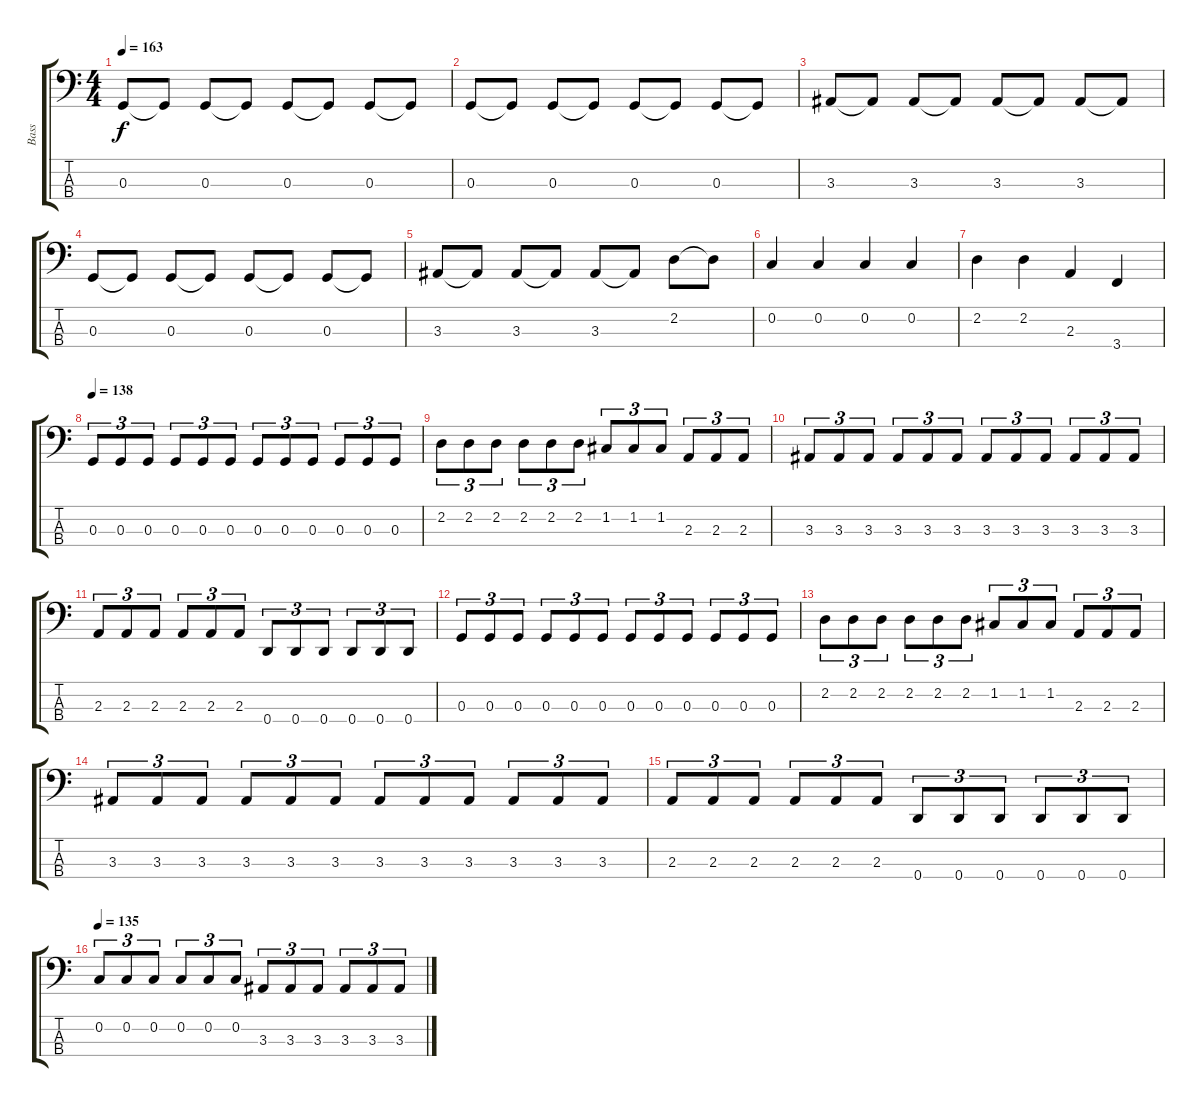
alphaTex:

\track ("Bass" "Bass") {instrument electricbasspick}
\staff {score tabs}
\tuning (F2 C2 G1 D1) {hide}
\ts (4 4)
\tempo 163
\clef f4
\ks c
0.3.8{dy f} 0.3{t}.8 0.3.8 0.3{t}.8 0.3.8 0.3{t}.8 0.3.8 0.3{t}.8 |
0.3.8 0.3{t}.8 0.3.8 0.3{t}.8 0.3.8 0.3{t}.8 0.3.8 0.3{t}.8 |
3.3.8 3.3{t}.8 3.3.8 3.3{t}.8 3.3.8 3.3{t}.8 3.3.8 3.3{t}.8 |
0.3.8 0.3{t}.8 0.3.8 0.3{t}.8 0.3.8 0.3{t}.8 0.3.8 0.3{t}.8 |
3.3.8 3.3{t}.8 3.3.8 3.3{t}.8 3.3.8 3.3{t}.8 2.2.8 2.2{t}.8 |
0.2.4 0.2.4 0.2.4 0.2.4 |
2.2.4 2.2.4 2.3.4 3.4.4 |
\tempo 138
0.3.8{tu (3 2) volume 10} 0.3.8{tu (3 2)} 0.3.8{tu (3 2)} 0.3.8{tu (3 2)} 0.3.8{tu (3 2)} 0.3.8{tu (3 2)} 0.3.8{tu (3 2)} 0.3.8{tu (3 2)} 0.3.8{tu (3 2)} 0.3.8{tu (3 2)} 0.3.8{tu (3 2)} 0.3.8{tu (3 2)} |
2.2.8{tu (3 2)} 2.2.8{tu (3 2)} 2.2.8{tu (3 2)} 2.2.8{tu (3 2)} 2.2.8{tu (3 2)} 2.2.8{tu (3 2)} 1.2.8{tu (3 2)} 1.2.8{tu (3 2)} 1.2.8{tu (3 2)} 2.3.8{tu (3 2)} 2.3.8{tu (3 2)} 2.3.8{tu (3 2)} |
3.3.8{tu (3 2)} 3.3.8{tu (3 2)} 3.3.8{tu (3 2)} 3.3.8{tu (3 2)} 3.3.8{tu (3 2)} 3.3.8{tu (3 2)} 3.3.8{tu (3 2)} 3.3.8{tu (3 2)} 3.3.8{tu (3 2)} 3.3.8{tu (3 2)} 3.3.8{tu (3 2)} 3.3.8{tu (3 2)} |
2.3.8{tu (3 2)} 2.3.8{tu (3 2)} 2.3.8{tu (3 2)} 2.3.8{tu (3 2)} 2.3.8{tu (3 2)} 2.3.8{tu (3 2)} 0.4.8{tu (3 2)} 0.4.8{tu (3 2)} 0.4.8{tu (3 2)} 0.4.8{tu (3 2)} 0.4.8{tu (3 2)} 0.4.8{tu (3 2)} |
0.3.8{tu (3 2)} 0.3.8{tu (3 2)} 0.3.8{tu (3 2)} 0.3.8{tu (3 2)} 0.3.8{tu (3 2)} 0.3.8{tu (3 2)} 0.3.8{tu (3 2)} 0.3.8{tu (3 2)} 0.3.8{tu (3 2)} 0.3.8{tu (3 2)} 0.3.8{tu (3 2)} 0.3.8{tu (3 2)} |
2.2.8{tu (3 2)} 2.2.8{tu (3 2)} 2.2.8{tu (3 2)} 2.2.8{tu (3 2)} 2.2.8{tu (3 2)} 2.2.8{tu (3 2)} 1.2.8{tu (3 2)} 1.2.8{tu (3 2)} 1.2.8{tu (3 2)} 2.3.8{tu (3 2)} 2.3.8{tu (3 2)} 2.3.8{tu (3 2)} |
3.3.8{tu (3 2)} 3.3.8{tu (3 2)} 3.3.8{tu (3 2)} 3.3.8{tu (3 2)} 3.3.8{tu (3 2)} 3.3.8{tu (3 2)} 3.3.8{tu (3 2)} 3.3.8{tu (3 2)} 3.3.8{tu (3 2)} 3.3.8{tu (3 2)} 3.3.8{tu (3 2)} 3.3.8{tu (3 2)} |
2.3.8{tu (3 2)} 2.3.8{tu (3 2)} 2.3.8{tu (3 2)} 2.3.8{tu (3 2)} 2.3.8{tu (3 2)} 2.3.8{tu (3 2)} 0.4.8{tu (3 2)} 0.4.8{tu (3 2)} 0.4.8{tu (3 2)} 0.4.8{tu (3 2)} 0.4.8{tu (3 2)} 0.4.8{tu (3 2)} |
\tempo 135
0.2.8{tu (3 2)} 0.2.8{tu (3 2)} 0.2.8{tu (3 2)} 0.2.8{tu (3 2)} 0.2.8{tu (3 2)} 0.2.8{tu (3 2)} 3.3.8{tu (3 2)} 3.3.8{tu (3 2)} 3.3.8{tu (3 2)} 3.3.8{tu (3 2)} 3.3.8{tu (3 2)} 3.3.8{tu (3 2)}
